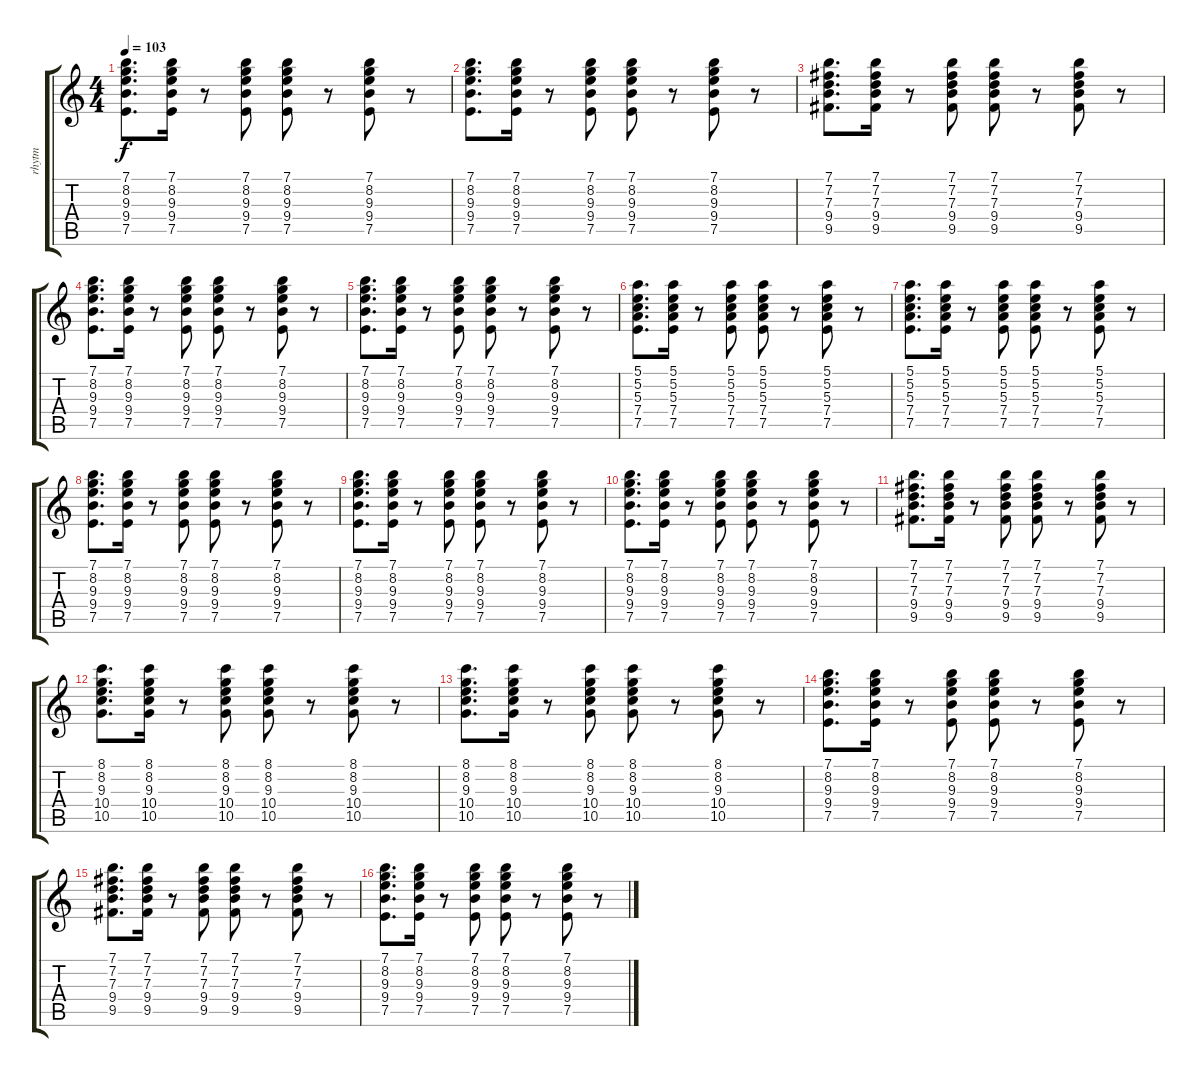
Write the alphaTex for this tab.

\track ("rhytm" "rhytm") {instrument electricguitarjazz}
\staff {score tabs}
\tuning (E4 B3 G3 D3 A2 E2) {hide}
\ts (4 4)
\tempo 103
\clef g2
\ks c
(7.1 8.2 9.3 9.4 7.5).8{d dy f} (7.1 8.2 9.3 9.4 7.5).16 r.8 (7.1 8.2 9.3 9.4 7.5).8 (7.1 8.2 9.3 9.4 7.5).8 r.8 (7.1 8.2 9.3 9.4 7.5).8 r.8 |
(7.1 8.2 9.3 9.4 7.5).8{d} (7.1 8.2 9.3 9.4 7.5).16 r.8 (7.1 8.2 9.3 9.4 7.5).8 (7.1 8.2 9.3 9.4 7.5).8 r.8 (7.1 8.2 9.3 9.4 7.5).8 r.8 |
(7.1 7.2 7.3 9.4 9.5).8{d} (7.1 7.2 7.3 9.4 9.5).16 r.8 (7.1 7.2 7.3 9.4 9.5).8 (7.1 7.2 7.3 9.4 9.5).8 r.8 (7.1 7.2 7.3 9.4 9.5).8 r.8 |
(7.1 8.2 9.3 9.4 7.5).8{d} (7.1 8.2 9.3 9.4 7.5).16 r.8 (7.1 8.2 9.3 9.4 7.5).8 (7.1 8.2 9.3 9.4 7.5).8 r.8 (7.1 8.2 9.3 9.4 7.5).8 r.8 |
(7.1 8.2 9.3 9.4 7.5).8{d} (7.1 8.2 9.3 9.4 7.5).16 r.8 (7.1 8.2 9.3 9.4 7.5).8 (7.1 8.2 9.3 9.4 7.5).8 r.8 (7.1 8.2 9.3 9.4 7.5).8 r.8 |
(5.1 5.2 5.3 7.4 7.5).8{d} (5.1 5.2 5.3 7.4 7.5).16 r.8 (5.1 5.2 5.3 7.4 7.5).8 (5.1 5.2 5.3 7.4 7.5).8 r.8 (5.1 5.2 5.3 7.4 7.5).8 r.8 |
(5.1 5.2 5.3 7.4 7.5).8{d} (5.1 5.2 5.3 7.4 7.5).16 r.8 (5.1 5.2 5.3 7.4 7.5).8 (5.1 5.2 5.3 7.4 7.5).8 r.8 (5.1 5.2 5.3 7.4 7.5).8 r.8 |
(7.1 8.2 9.3 9.4 7.5).8{d} (7.1 8.2 9.3 9.4 7.5).16 r.8 (7.1 8.2 9.3 9.4 7.5).8 (7.1 8.2 9.3 9.4 7.5).8 r.8 (7.1 8.2 9.3 9.4 7.5).8 r.8 |
(7.1 8.2 9.3 9.4 7.5).8{d} (7.1 8.2 9.3 9.4 7.5).16 r.8 (7.1 8.2 9.3 9.4 7.5).8 (7.1 8.2 9.3 9.4 7.5).8 r.8 (7.1 8.2 9.3 9.4 7.5).8 r.8 |
(7.1 8.2 9.3 9.4 7.5).8{d} (7.1 8.2 9.3 9.4 7.5).16 r.8 (7.1 8.2 9.3 9.4 7.5).8 (7.1 8.2 9.3 9.4 7.5).8 r.8 (7.1 8.2 9.3 9.4 7.5).8 r.8 |
(7.1 7.2 7.3 9.4 9.5).8{d} (7.1 7.2 7.3 9.4 9.5).16 r.8 (7.1 7.2 7.3 9.4 9.5).8 (7.1 7.2 7.3 9.4 9.5).8 r.8 (7.1 7.2 7.3 9.4 9.5).8 r.8 |
(8.1 8.2 9.3 10.4 10.5).8{d} (8.1 8.2 9.3 10.4 10.5).16 r.8 (8.1 8.2 9.3 10.4 10.5).8 (8.1 8.2 9.3 10.4 10.5).8 r.8 (8.1 8.2 9.3 10.4 10.5).8 r.8 |
(8.1 8.2 9.3 10.4 10.5).8{d} (8.1 8.2 9.3 10.4 10.5).16 r.8 (8.1 8.2 9.3 10.4 10.5).8 (8.1 8.2 9.3 10.4 10.5).8 r.8 (8.1 8.2 9.3 10.4 10.5).8 r.8 |
(7.1 8.2 9.3 9.4 7.5).8{d} (7.1 8.2 9.3 9.4 7.5).16 r.8 (7.1 8.2 9.3 9.4 7.5).8 (7.1 8.2 9.3 9.4 7.5).8 r.8 (7.1 8.2 9.3 9.4 7.5).8 r.8 |
(7.1 7.2 7.3 9.4 9.5).8{d} (7.1 7.2 7.3 9.4 9.5).16 r.8 (7.1 7.2 7.3 9.4 9.5).8 (7.1 7.2 7.3 9.4 9.5).8 r.8 (7.1 7.2 7.3 9.4 9.5).8 r.8 |
(7.1 8.2 9.3 9.4 7.5).8{d} (7.1 8.2 9.3 9.4 7.5).16 r.8 (7.1 8.2 9.3 9.4 7.5).8 (7.1 8.2 9.3 9.4 7.5).8 r.8 (7.1 8.2 9.3 9.4 7.5).8 r.8
